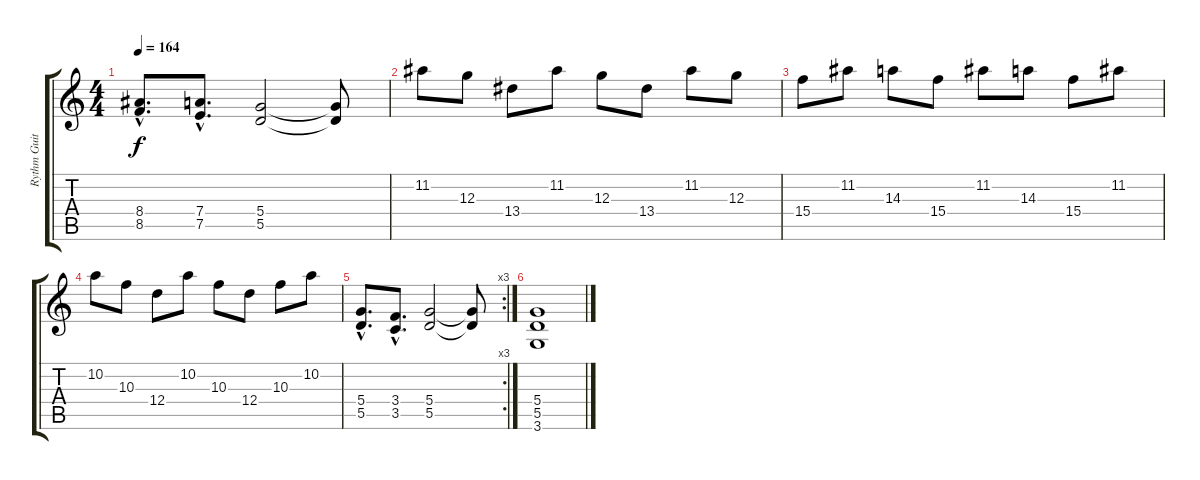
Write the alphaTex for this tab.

\track ("Rythm Guitar" "Rythm Guit") {instrument distortionguitar}
\staff {score tabs}
\tuning (E4 B3 G3 D3 A2 E2) {hide}
\ts (4 4)
\tempo 164
\clef g2
\ks c
(8.4{hac} 8.5{hac}).8{d dy f} (7.4{hac} 7.5{hac}).8{d} (5.4 5.5).2 (5.4{t} 5.5{t}).8 |
11.2.8 12.3.8 13.4.8 11.2.8 12.3.8 13.4.8 11.2.8 12.3.8 |
15.4.8 11.2.8 14.3.8 15.4.8 11.2.8 14.3.8 15.4.8 11.2.8 |
10.2.8 10.3.8 12.4.8 10.2.8 10.3.8 12.4.8 10.3.8 10.2.8 |
\rc 3
(5.4{hac} 5.5{hac}).8{d} (3.4{hac} 3.5{hac}).8{d} (5.4 5.5).2 (5.4{t} 5.5{t}).8 |
(5.4 5.5 3.6).1
